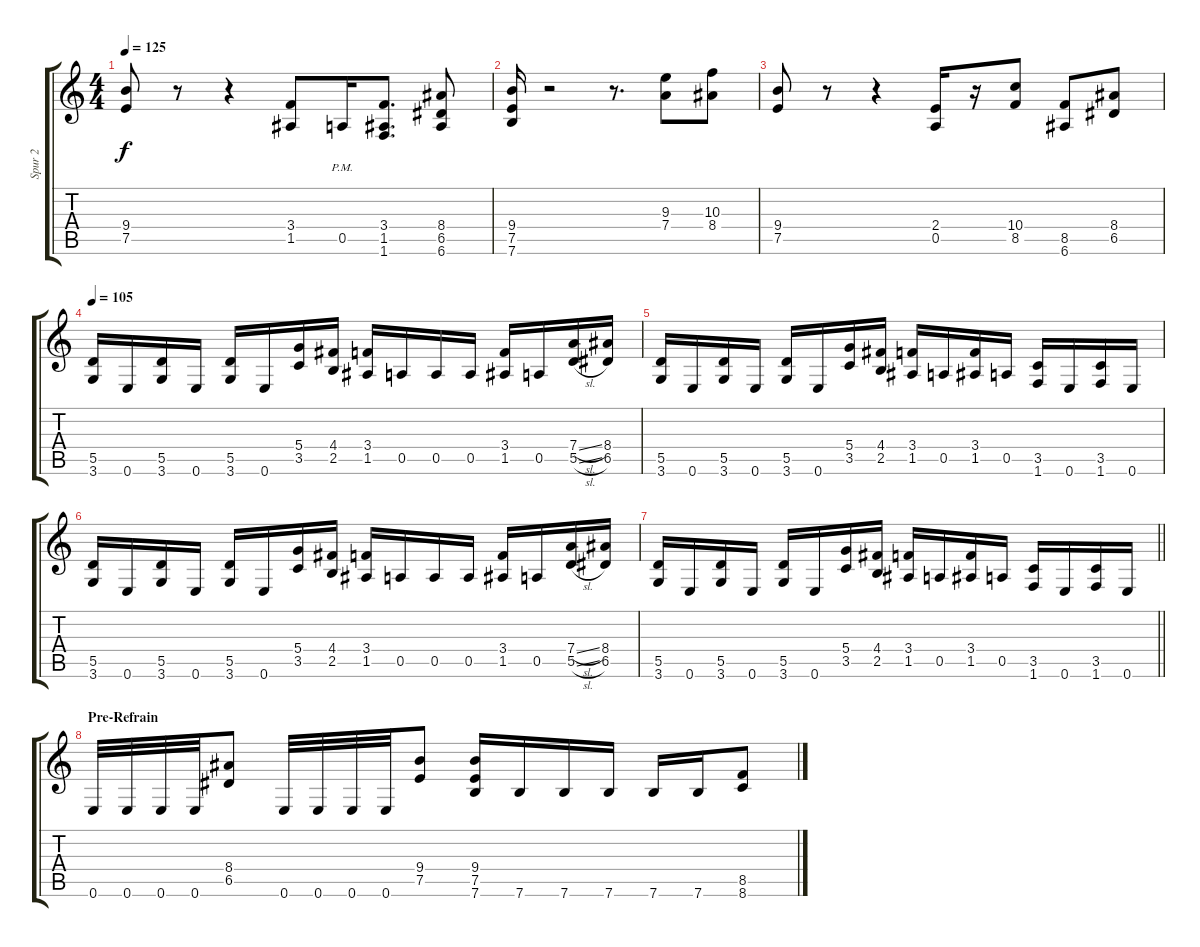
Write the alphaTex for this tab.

\track ("Spur 2" "Spur 2") {instrument distortionguitar}
\staff {score tabs}
\tuning (E4 B3 G3 D3 A2 E2) {hide}
\ts (4 4)
\tempo 125
\clef g2
\ks c
(9.4 7.5).8{dy f} r.8 r.4 (3.4 1.5).8 0.5{pm}.16 (3.4 1.5 1.6).8{d} (8.4 6.5 6.6).8 |
(9.4 7.5 7.6).16 r.2 r.8{d} (9.3 7.4).8 (10.3 8.4).8 |
(9.4 7.5).8 r.8 r.4 (2.4 0.5).16 r.16 (10.4 8.5).8 (8.5 6.6).8 (8.4 6.5).8 |
\tempo 105
(5.5 3.6).16 0.6.16 (5.5 3.6).16 0.6.16 (5.5 3.6).16 0.6.16 (5.4 3.5).16 (4.4 2.5).16 (3.4 1.5).16 0.5.16 0.5.16 0.5.16 (3.4 1.5).16 0.5.16 (7.4{sl} 5.5{sl}).16 (8.4 6.5).16 |
(5.5 3.6).16 0.6.16 (5.5 3.6).16 0.6.16 (5.5 3.6).16 0.6.16 (5.4 3.5).16 (4.4 2.5).16 (3.4 1.5).16 0.5.16 (3.4 1.5).16 0.5.16 (3.5 1.6).16 0.6.16 (3.5 1.6).16 0.6.16 |
(5.5 3.6).16 0.6.16 (5.5 3.6).16 0.6.16 (5.5 3.6).16 0.6.16 (5.4 3.5).16 (4.4 2.5).16 (3.4 1.5).16 0.5.16 0.5.16 0.5.16 (3.4 1.5).16 0.5.16 (7.4{sl} 5.5{sl}).16 (8.4 6.5).16 |
\barLineRight lightlight
(5.5 3.6).16 0.6.16 (5.5 3.6).16 0.6.16 (5.5 3.6).16 0.6.16 (5.4 3.5).16 (4.4 2.5).16 (3.4 1.5).16 0.5.16 (3.4 1.5).16 0.5.16 (3.5 1.6).16 0.6.16 (3.5 1.6).16 0.6.16 |
\section ("" "Pre-Refrain")
0.6.32 0.6.32 0.6.32 0.6.32 (8.4 6.5).8 0.6.32 0.6.32 0.6.32 0.6.32 (9.4 7.5).8 (9.4 7.5 7.6).16 7.6.16 7.6.16 7.6.16 7.6.16 7.6.16 (8.5 8.6).8
